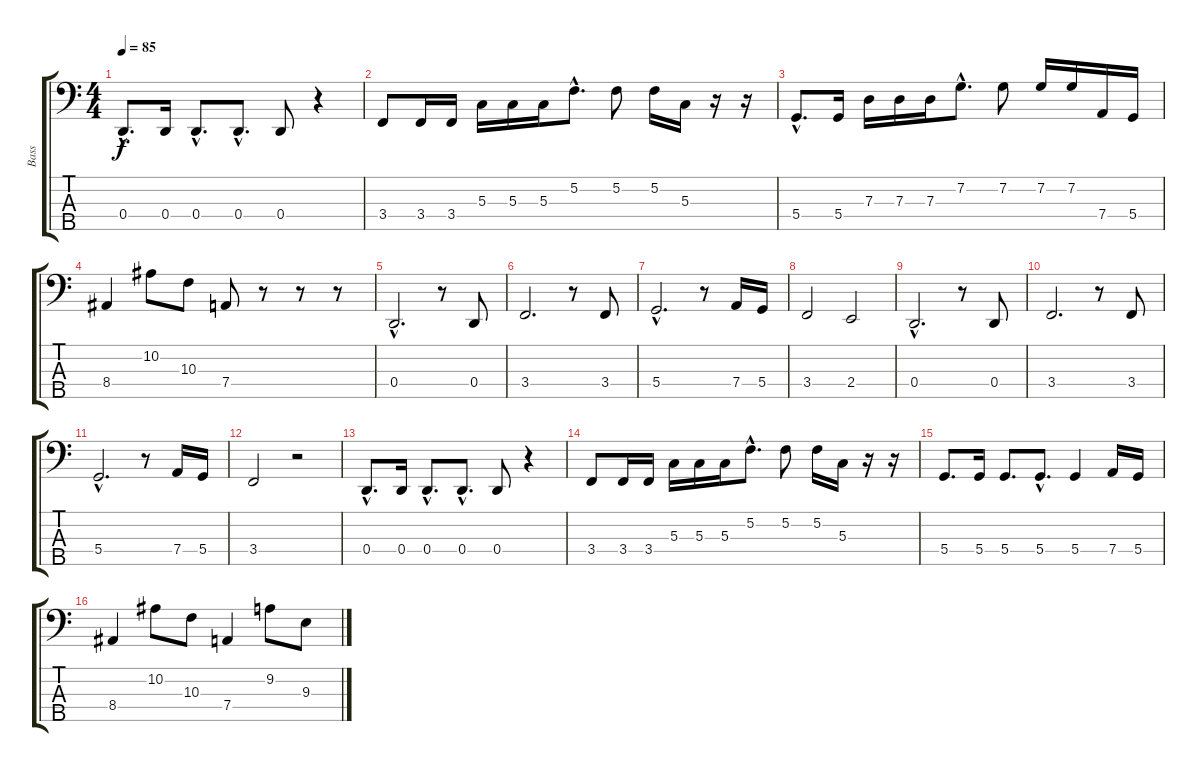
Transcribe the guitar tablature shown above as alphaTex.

\track ("Bass" "Bass") {instrument electricbassfinger}
\staff {score tabs}
\tuning (F2 C2 G1 D1 A0) {hide}
\ts (4 4)
\tempo 85
\clef f4
\ks c
0.4{hac}.8{d dy f} 0.4.16 0.4{hac}.8{d} 0.4{hac}.8{d} 0.4.8 r.4 |
3.4.8 3.4.16 3.4.16 5.3.16 5.3.16 5.3.16 5.2{hac}.8{d} 5.2.8 5.2.16 5.3.16 r.16 r.16 |
5.4{hac}.8{d} 5.4.16 7.3.16 7.3.16 7.3.16 7.2{hac}.8{d} 7.2.8 7.2.16 7.2.16 7.4.16 5.4.16 |
8.4.4 10.2.8 10.3.8 7.4.8 r.8 r.8 r.8 |
0.4{hac}.2{d} r.8 0.4.8 |
3.4.2{d} r.8 3.4.8 |
5.4{hac}.2{d} r.8 7.4.16 5.4.16 |
3.4.2 2.4.2 |
0.4{hac}.2{d} r.8 0.4.8 |
3.4.2{d} r.8 3.4.8 |
5.4{hac}.2{d} r.8 7.4.16 5.4.16 |
3.4.2 r.2 |
0.4{hac}.8{d} 0.4.16 0.4{hac}.8{d} 0.4{hac}.8{d} 0.4.8 r.4 |
3.4.8 3.4.16 3.4.16 5.3.16 5.3.16 5.3.16 5.2{hac}.8{d} 5.2.8 5.2.16 5.3.16 r.16 r.16 |
5.4.8{d} 5.4.16 5.4.8{d} 5.4{hac}.8{d} 5.4.4 7.4.16 5.4.16 |
8.4.4 10.2.8 10.3.8 7.4.4 9.2.8 9.3.8
